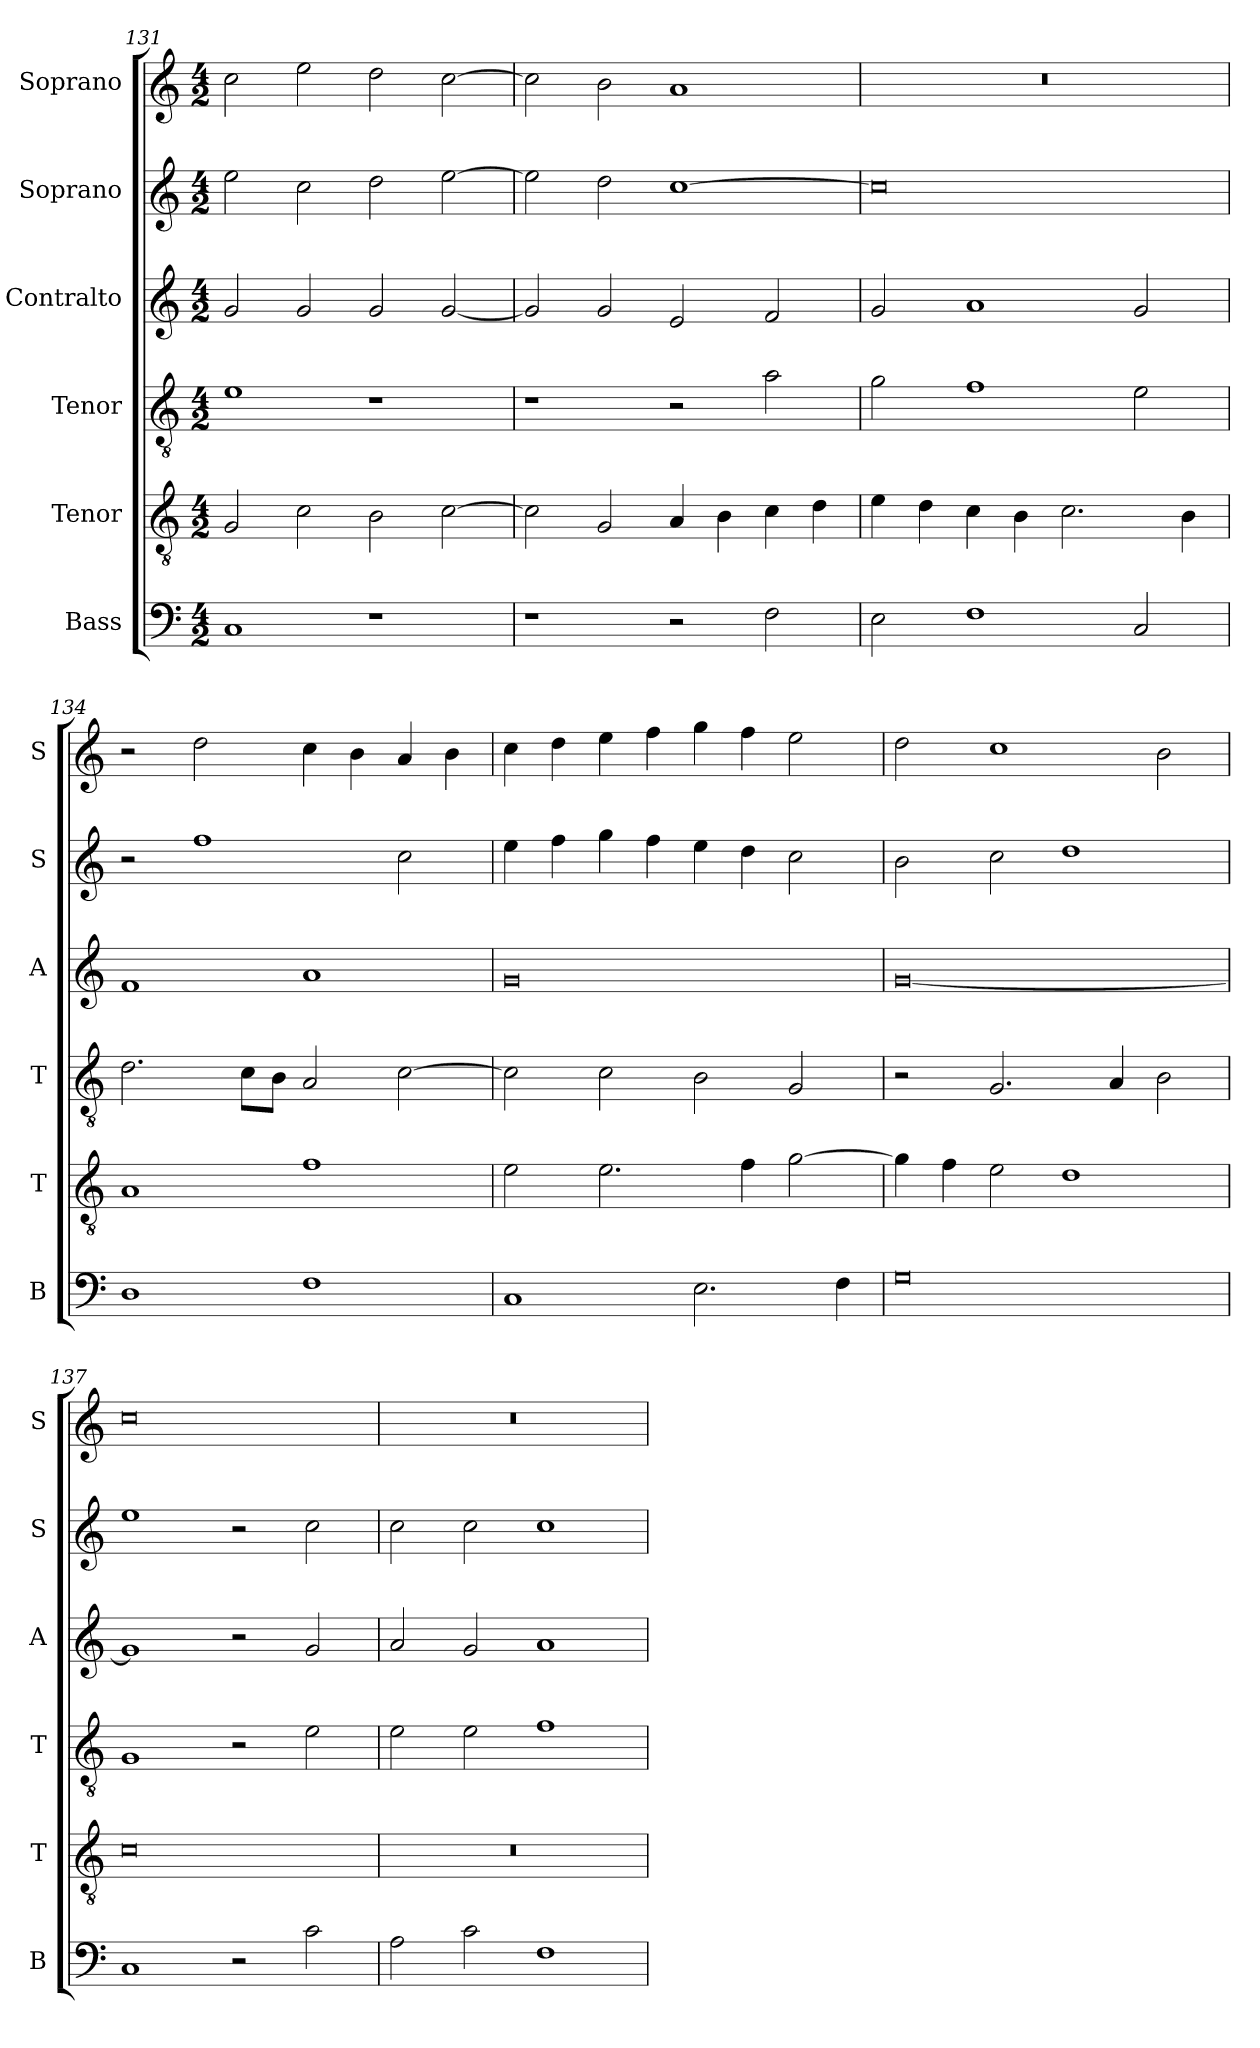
**kern	**kern	**kern	**kern	**kern	**kern
*part6	*part5	*part4	*part3	*part2	*part1
*staff6	*staff5	*staff4	*staff3	*staff2	*staff1
*I"Bass	*I"Tenor	*I"Tenor	*I"Contralto	*I"Soprano	*I"Soprano
*I'B	*I'T	*I'T	*I'A	*I'S	*I'S
*clefF4	*clefGv2	*clefGv2	*clefG2	*clefG2	*clefG2
*k[]	*k[]	*k[]	*k[]	*k[]	*k[]
*G:mix	*G:mix	*G:mix	*G:mix	*G:mix	*G:mix
*M4/2	*M4/2	*M4/2	*M4/2	*M4/2	*M4/2
=131	=131	=131	=131	=131	=131
1C	2G	1e	2g	2ee	2cc
.	2c	.	2g	2cc	2ee
1r	2B	1r	2g	2dd	2dd
.	[2c	.	[2g	[2ee	[2cc
=132	=132	=132	=132	=132	=132
1r	2c]	1r	2g]	2ee]	2cc]
.	2G	.	2g	2dd	2b
2r	4A	2r	2e	[1cc	1a
.	4B	.	.	.	.
2F	4c	2a	2f	.	.
.	4d	.	.	.	.
=133	=133	=133	=133	=133	=133
2E	4e	2g	2g	0cc]	0r
.	4d	.	.	.	.
1F	4c	1f	1a	.	.
.	4B	.	.	.	.
.	2.c	.	.	.	.
2C	.	2e	2g	.	.
.	4B	.	.	.	.
=134	=134	=134	=134	=134	=134
1D	1A	2.d	1f	2r	2r
.	.	.	.	1ff	2dd
.	.	8c\L	.	.	.
.	.	8B\J	.	.	.
1F	1f	2A	1a	.	4cc
.	.	.	.	.	4b
.	.	[2c	.	2cc	4a
.	.	.	.	.	4b
=135	=135	=135	=135	=135	=135
1C	2e	2c]	0g	4ee	4cc
.	.	.	.	4ff	4dd
.	2.e	2c	.	4gg	4ee
.	.	.	.	4ff	4ff
2.E	.	2B	.	4ee	4gg
.	4f	.	.	4dd	4ff
.	[2g	2G	.	2cc	2ee
4F	.	.	.	.	.
=136	=136	=136	=136	=136	=136
0G	4g]	2r	[0g	2b	2dd
.	4f	.	.	.	.
.	2e	2.G	.	2cc	1cc
.	1d	.	.	1dd	.
.	.	4A	.	.	.
.	.	2B	.	.	2b
=137	=137	=137	=137	=137	=137
1C	0c	1G	1g]	1ee	0cc
2r	.	2r	2r	2r	.
2c	.	2e	2g	2cc	.
=138	=138	=138	=138	=138	=138
2A	0r	2e	2a	2cc	0r
2c	.	2e	2g	2cc	.
1F	.	1f	1a	1cc	.
=	=	=	=	=	=
*-	*-	*-	*-	*-	*-
